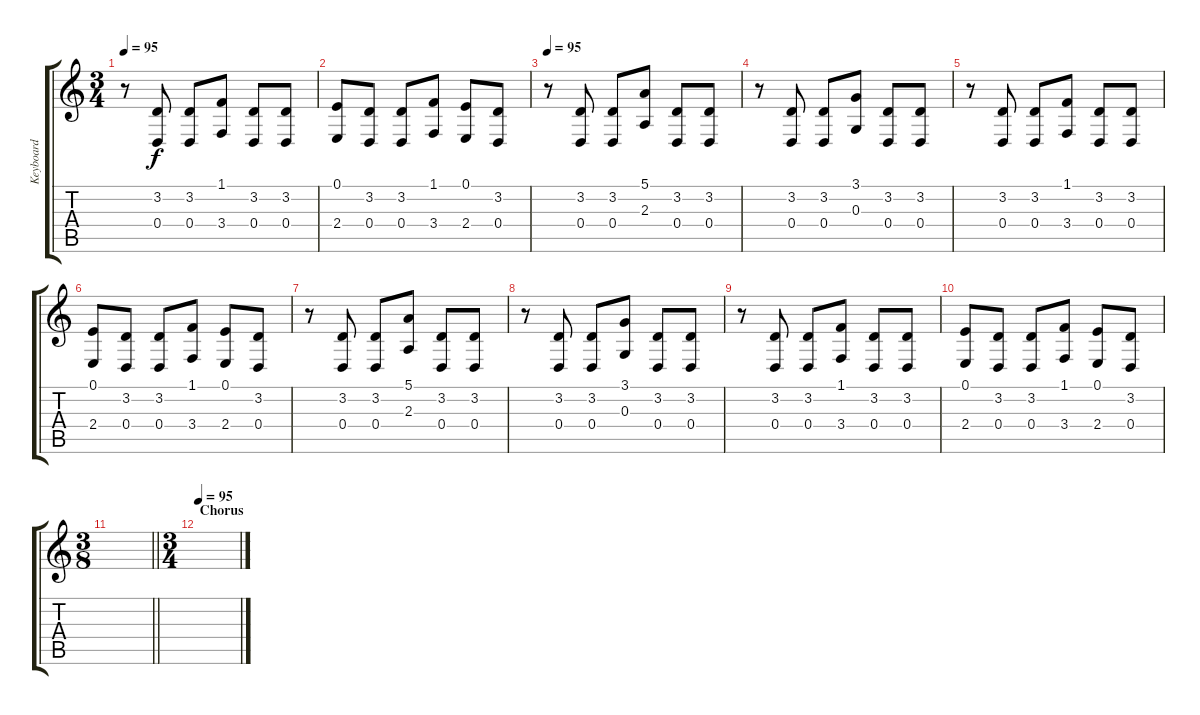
\track ("Keyboard" "Keyboard") {instrument stringensemble1}
\staff {score tabs}
\tuning (E4 B3 G3 D3 A2 D2) {hide}
\ts (3 4)
\tempo 95
\clef g2
\ks c
r.8{dy f} (3.2 0.4).8 (3.2 0.4).8 (1.1 3.4).8 (3.2 0.4).8 (3.2 0.4).8 |
(0.1 2.4).8 (3.2 0.4).8 (3.2 0.4).8 (1.1 3.4).8 (0.1 2.4).8 (3.2 0.4).8 |
\tempo 95
r.8{volume 13} (3.2 0.4).8 (3.2 0.4).8 (5.1 2.3).8 (3.2 0.4).8 (3.2 0.4).8 |
r.8 (3.2 0.4).8 (3.2 0.4).8 (3.1 0.3).8 (3.2 0.4).8 (3.2 0.4).8 |
r.8 (3.2 0.4).8 (3.2 0.4).8 (1.1 3.4).8 (3.2 0.4).8 (3.2 0.4).8 |
(0.1 2.4).8 (3.2 0.4).8 (3.2 0.4).8 (1.1 3.4).8 (0.1 2.4).8 (3.2 0.4).8 |
r.8 (3.2 0.4).8 (3.2 0.4).8 (5.1 2.3).8 (3.2 0.4).8 (3.2 0.4).8 |
r.8 (3.2 0.4).8 (3.2 0.4).8 (3.1 0.3).8 (3.2 0.4).8 (3.2 0.4).8 |
r.8 (3.2 0.4).8 (3.2 0.4).8 (1.1 3.4).8 (3.2 0.4).8 (3.2 0.4).8 |
(0.1 2.4).8 (3.2 0.4).8 (3.2 0.4).8 (1.1 3.4).8 (0.1 2.4).8 (3.2 0.4).8 |
\ts (3 8)
\barLineRight lightlight
|
\ts (3 4)
\section ("" "Chorus")
\tempo 95
